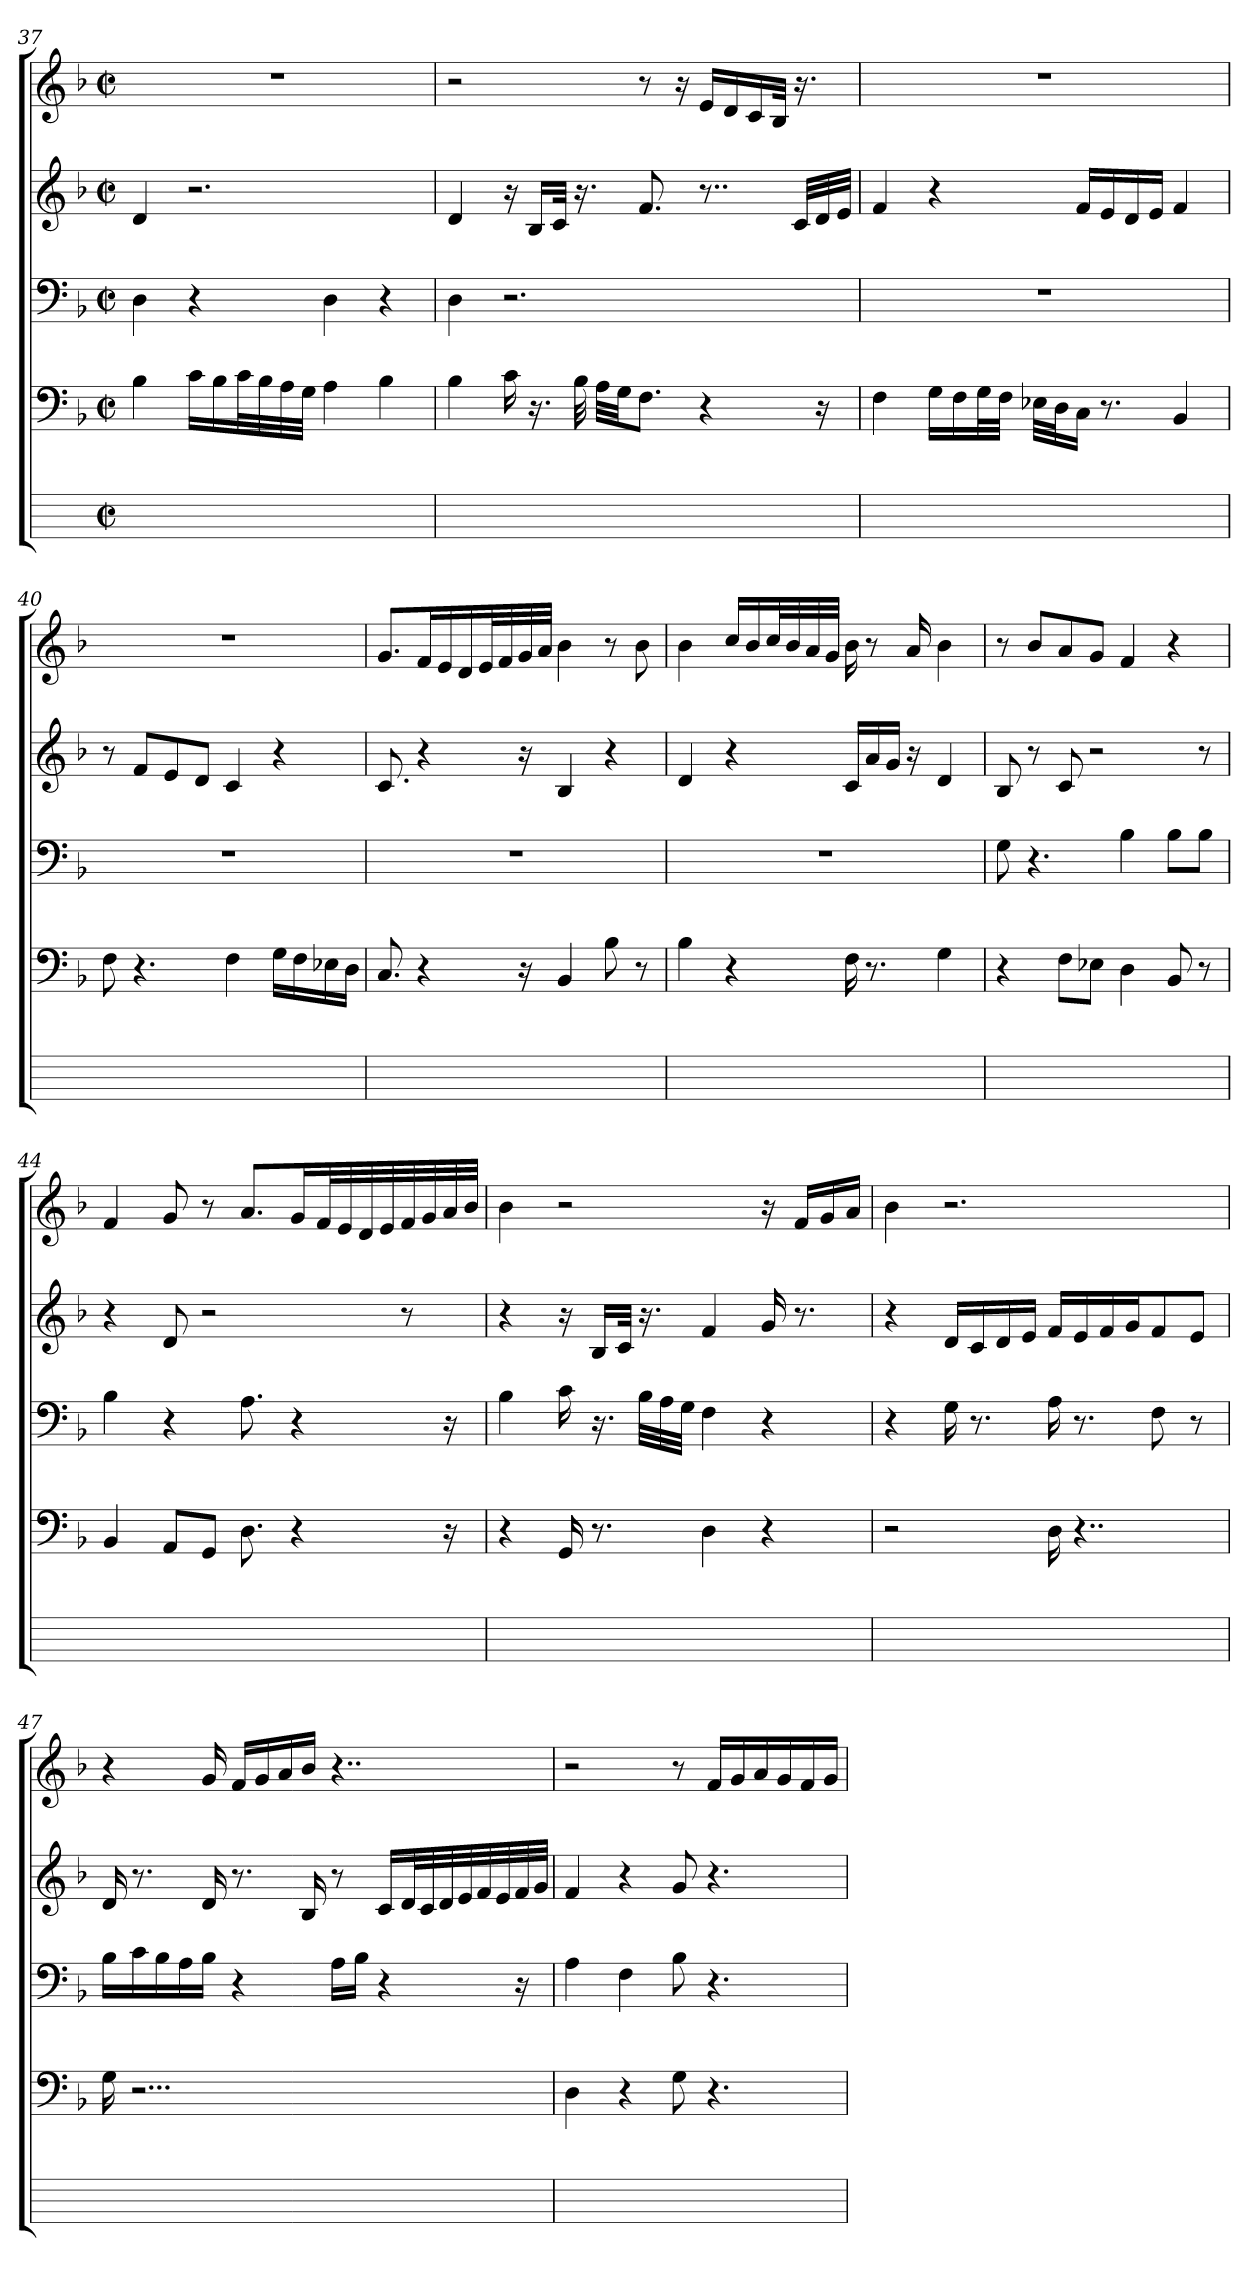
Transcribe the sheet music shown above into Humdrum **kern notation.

**kern	**kern	**kern	**kern	**kern
*part5	*part4	*part3	*part2	*part1
*staff5	*staff4	*staff3	*staff2	*staff1
*	*clefF4	*clefF4	*clefG2	*clefG2
*	*k[b-]	*k[b-]	*k[b-]	*k[b-]
*	*F:	*F:	*F:	*F:
*M2/2	*M2/2	*M2/2	*M2/2	*M2/2
*met(c|)	*met(c|)	*met(c|)	*met(c|)	*met(c|)
=37	=37	=37	=37	=37
1ryy	4B-	4Di	4di	1r
.	16cjLL	4r	2.r	.
.	16B-Z	.	.	.
.	32cZL	.	.	.
.	32B-Z	.	.	.
.	32AZ	.	.	.
.	32GZJJJ	.	.	.
.	4A	4Di	.	.
.	4B-	4r	.	.
=38	=38	=38	=38	=38
1ryy	4B-i	4Di	4d	2r
.	16cj	2.r	16r	.
.	16.r	.	16B-ZLL	.
.	.	.	32cjJJk	.
.	32B-Z	.	16.r	.
.	32AZLLL	.	.	.
.	32GZJJ	.	.	.
.	8.FJ	.	8.f	8r
.	.	.	.	16r
.	4r	.	8..r	16eZLL
.	.	.	.	16dZ
.	.	.	.	16cZ
.	.	.	.	32B-jJJk
.	.	.	32cZLLL	16.r
.	16r	.	32dZ	.
.	.	.	32eZJJJ	.
=39	=39	=39	=39	=39
1ryy	4Fi	1r	4f	1r
.	16GjLL	.	4r	.
.	16FZ	.	.	.
.	32GjL	.	.	.
.	32FZJJJ	.	.	.
.	32E-XZLLL	.	.	.
.	32DZJ	.	.	.
.	16CJJ	.	16fiLL	.
.	8.r	.	16eZ	.
.	.	.	16dZ	.
.	.	.	16eZJJ	.
.	4BB-	.	4f	.
=40	=40	=40	=40	=40
1ryy	8F	1r	8r	1r
.	4.r	.	8fZL	.
.	.	.	8e	.
.	.	.	8dJ	.
.	4Fi	.	4c	.
.	16GjLL	.	4r	.
.	16FZ	.	.	.
.	16E-Xj	.	.	.
.	16DZJJ	.	.	.
=41	=41	=41	=41	=41
1ryy	8.C	1r	8.ci	8.gL
.	4r	.	4r	16fZL
.	.	.	.	16eZ
.	.	.	.	16dZ
.	.	.	.	32eZL
.	.	.	.	32fZ
.	16r	.	16r	32gZ
.	.	.	.	32aZJJJ
.	4BB-	.	4B-j	4b-
.	8B-	.	4r	8r
.	8r	.	.	8b-
=42	=42	=42	=42	=42
1ryy	4B-i	1r	4d	4b-
.	4r	.	4r	16ccjLL
.	.	.	.	16b-Z
.	.	.	.	32ccjL
.	.	.	.	32b-Z
.	.	.	.	32aZ
.	.	.	.	32gZJJJ
.	16F	.	16cjLL	16b-i
.	8.r	.	16aZ	8r
.	.	.	16gjJJ	.
.	.	.	16r	16aZ
.	4G	.	4d	4b-
=43	=43	=43	=43	=43
1ryy	4r	8G	8B-	8r
.	.	4.r	8r	8b-ZL
.	8FL	.	8c	8a
.	8E-XVJ	.	2r	8gJ
.	4D	4B-	.	4f
.	8BB-	8B-iL	.	4r
.	8r	8B-J	8r	.
=44	=44	=44	=44	=44
1ryy	4BB-i	4B-	4r	4fi
.	8AAL	4r	8d	8g
.	8GGJ	.	2r	8r
.	8.D	8.A	.	8.aL
.	4r	4r	.	16gZL
.	.	.	.	32fL
.	.	.	.	32eZ
.	.	.	.	32dZ
.	.	.	.	32eZ
.	.	.	8r	32fZ
.	.	.	.	32gZ
.	16r	16r	.	32aZ
.	.	.	.	32b-ZJJJ
=45	=45	=45	=45	=45
1ryy	4r	4B-i	4r	4b-
.	16GG	16cj	16r	2r
.	8.r	16.r	16B-ZLL	.
.	.	.	32cjJJk	.
.	.	32B-ZLLL	16.r	.
.	.	32AZ	.	.
.	.	32GZJJJ	.	.
.	4D	4F	4f	.
.	4r	4r	16gj	16r
.	.	.	8.r	16fZLL
.	.	.	.	16gZ
.	.	.	.	16aZJJ
=46	=46	=46	=46	=46
1ryy	2r	4r	4r	4b-
.	.	16G	16dLL	2.r
.	.	8.r	16cZ	.
.	.	.	16dZ	.
.	.	.	16eZJJ	.
.	16D	16A	16fLL	.
.	4..r	8.r	16eZ	.
.	.	.	16fZ	.
.	.	.	16gZJ	.
.	.	8F	8fi	.
.	.	8r	8eJ	.
=47	=47	=47	=47	=47
1ryy	16G	16B-LL	16d	4r
.	2...r	16cZ	8.r	.
.	.	16B-i	.	.
.	.	16AZ	.	.
.	.	16B-iJJ	16d	16g
.	.	4r	8.r	16fZLL
.	.	.	.	16gZ
.	.	.	.	16aZ
.	.	.	16B-	16b-JJ
.	.	16AZLL	8r	4..r
.	.	16B-iJJ	.	.
.	.	4r	16cZLL	.
.	.	.	32dL	.
.	.	.	32cZ	.
.	.	.	32dZ	.
.	.	.	32eZ	.
.	.	.	32fj	.
.	.	.	32eZ	.
.	.	16r	32fZ	.
.	.	.	32gZJJJ	.
=48	=48	=48	=48	=48
1ryy	4D	4A	4f	2r
.	4r	4F	4r	.
.	8G	8B-	8gj	8r
.	4.r	4.r	4.r	16fZLL
.	.	.	.	16gZ
.	.	.	.	16aj
.	.	.	.	16gZ
.	.	.	.	16fZ
.	.	.	.	16gZJJ
=	=	=	=	=
*-	*-	*-	*-	*-
